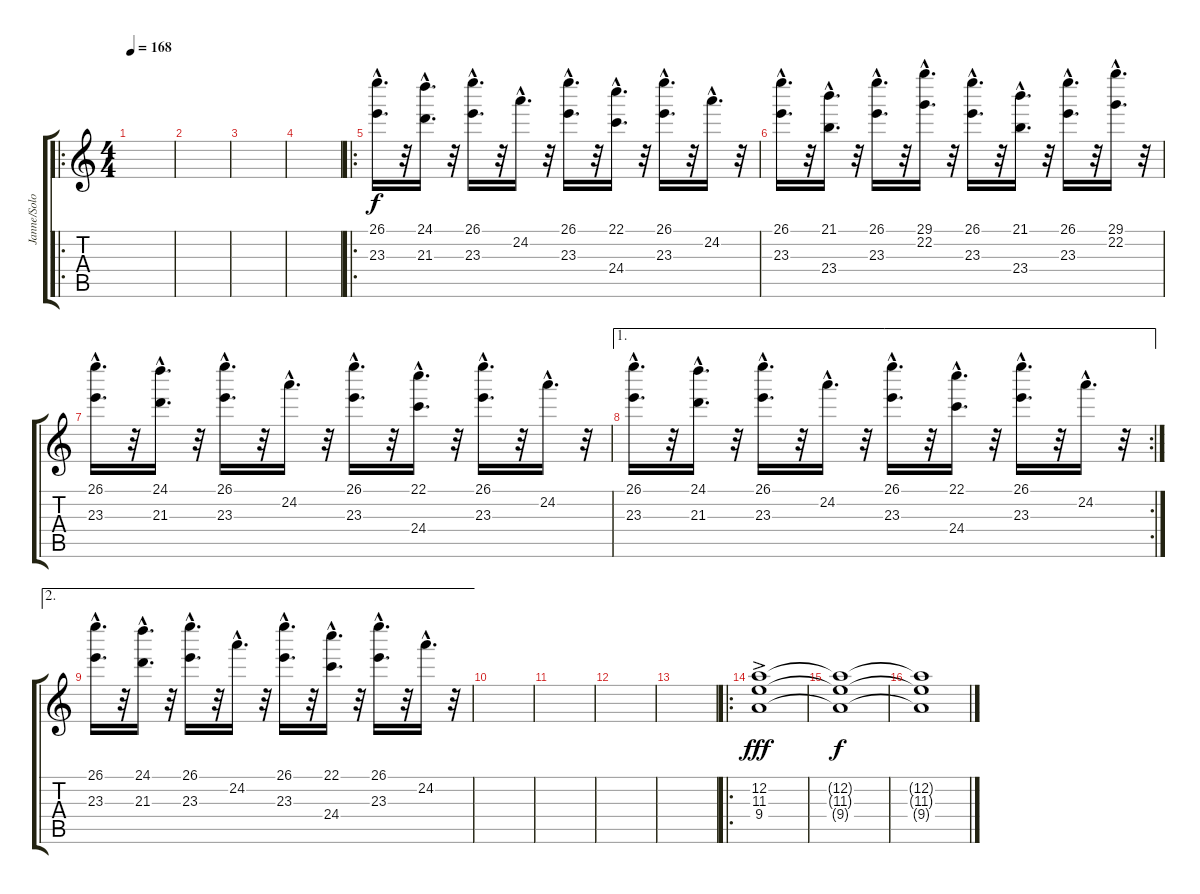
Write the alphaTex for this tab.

\track ("Janne/Solo" "Janne/Solo") {instrument distortionguitar}
\staff {score tabs}
\tuning (D4 A3 F3 C3 G2 D2) {hide}
\ro
\ts (4 4)
\tempo 168
\clef g2
\ks c
|
|
|
|
\ro
(26.1{hac} 23.3{hac}).16{d volume 10 instrument voiceoohs} r.32 (24.1{hac} 21.3{hac}).16{d} r.32 (26.1{hac} 23.3{hac}).16{d} r.32 24.2{hac}.16{d} r.32 (26.1{hac} 23.3{hac}).16{d} r.32 (22.1{hac} 24.4{hac}).16{d} r.32 (26.1{hac} 23.3{hac}).16{d} r.32 24.2{hac}.16{d} r.32 |
(26.1{hac} 23.3{hac}).16{d} r.32 (21.1{hac} 23.4{hac}).16{d} r.32 (26.1{hac} 23.3{hac}).16{d} r.32 (29.1{hac} 22.2{hac}).16{d} r.32 (26.1{hac} 23.3{hac}).16{d} r.32 (21.1{hac} 23.4{hac}).16{d} r.32 (26.1{hac} 23.3{hac}).16{d} r.32 (29.1{hac} 22.2{hac}).16{d} r.32 |
(26.1{hac} 23.3{hac}).16{d} r.32 (24.1{hac} 21.3{hac}).16{d} r.32 (26.1{hac} 23.3{hac}).16{d} r.32 24.2{hac}.16{d} r.32 (26.1{hac} 23.3{hac}).16{d} r.32 (22.1{hac} 24.4{hac}).16{d} r.32 (26.1{hac} 23.3{hac}).16{d} r.32 24.2{hac}.16{d} r.32 |
\ae 1
\rc 2
(26.1{hac} 23.3{hac}).16{d} r.32 (24.1{hac} 21.3{hac}).16{d} r.32 (26.1{hac} 23.3{hac}).16{d} r.32 24.2{hac}.16{d} r.32 (26.1{hac} 23.3{hac}).16{d} r.32 (22.1{hac} 24.4{hac}).16{d} r.32 (26.1{hac} 23.3{hac}).16{d} r.32 24.2{hac}.16{d} r.32 |
\ae 2
(26.1{hac} 23.3{hac}).16{d} r.32 (24.1{hac} 21.3{hac}).16{d} r.32 (26.1{hac} 23.3{hac}).16{d} r.32 24.2{hac}.16{d} r.32 (26.1{hac} 23.3{hac}).16{d} r.32 (22.1{hac} 24.4{hac}).16{d} r.32 (26.1{hac} 23.3{hac}).16{d} r.32 24.2{hac}.16{d} r.32 |
|
|
|
|
\ro
(12.2{ac} 11.3{ac} 9.4{ac}).1{dy fff instrument stringensemble1} |
(12.2{t} 11.3{t} 9.4{t}).1{dy f} |
(12.2{t} 11.3{t} 9.4{t}).1
